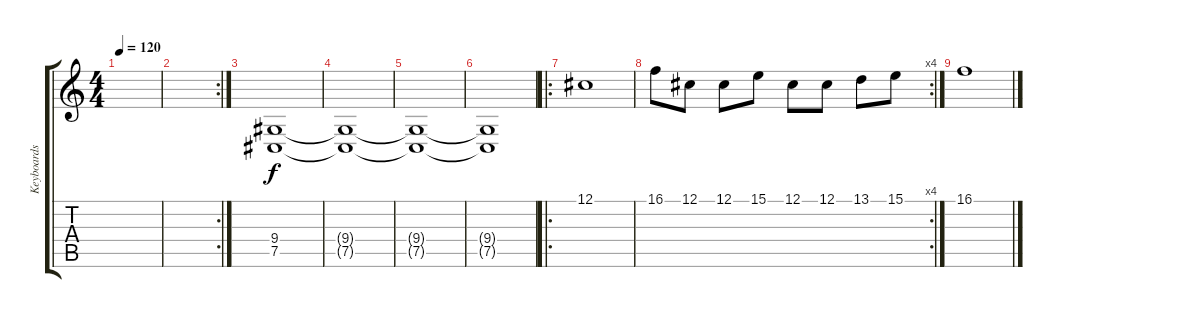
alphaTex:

\track ("Keyboards" "Keyboards") {instrument stringensemble1}
\staff {score tabs}
\tuning (Db4 Ab3 E3 B2 Gb2 Db2) {hide}
\ts (4 4)
\tempo 120
\clef g2
\ks c
|
\rc 2
|
(9.4 7.5).1 |
(9.4{t} 7.5{t}).1 |
(9.4{t} 7.5{t}).1 |
(9.4{t} 7.5{t}).1 |
\ro
12.1.1 |
\rc 4
16.1.8 12.1.8 12.1.8 15.1.8 12.1.8 12.1.8 13.1.8 15.1.8 |
16.1.1
